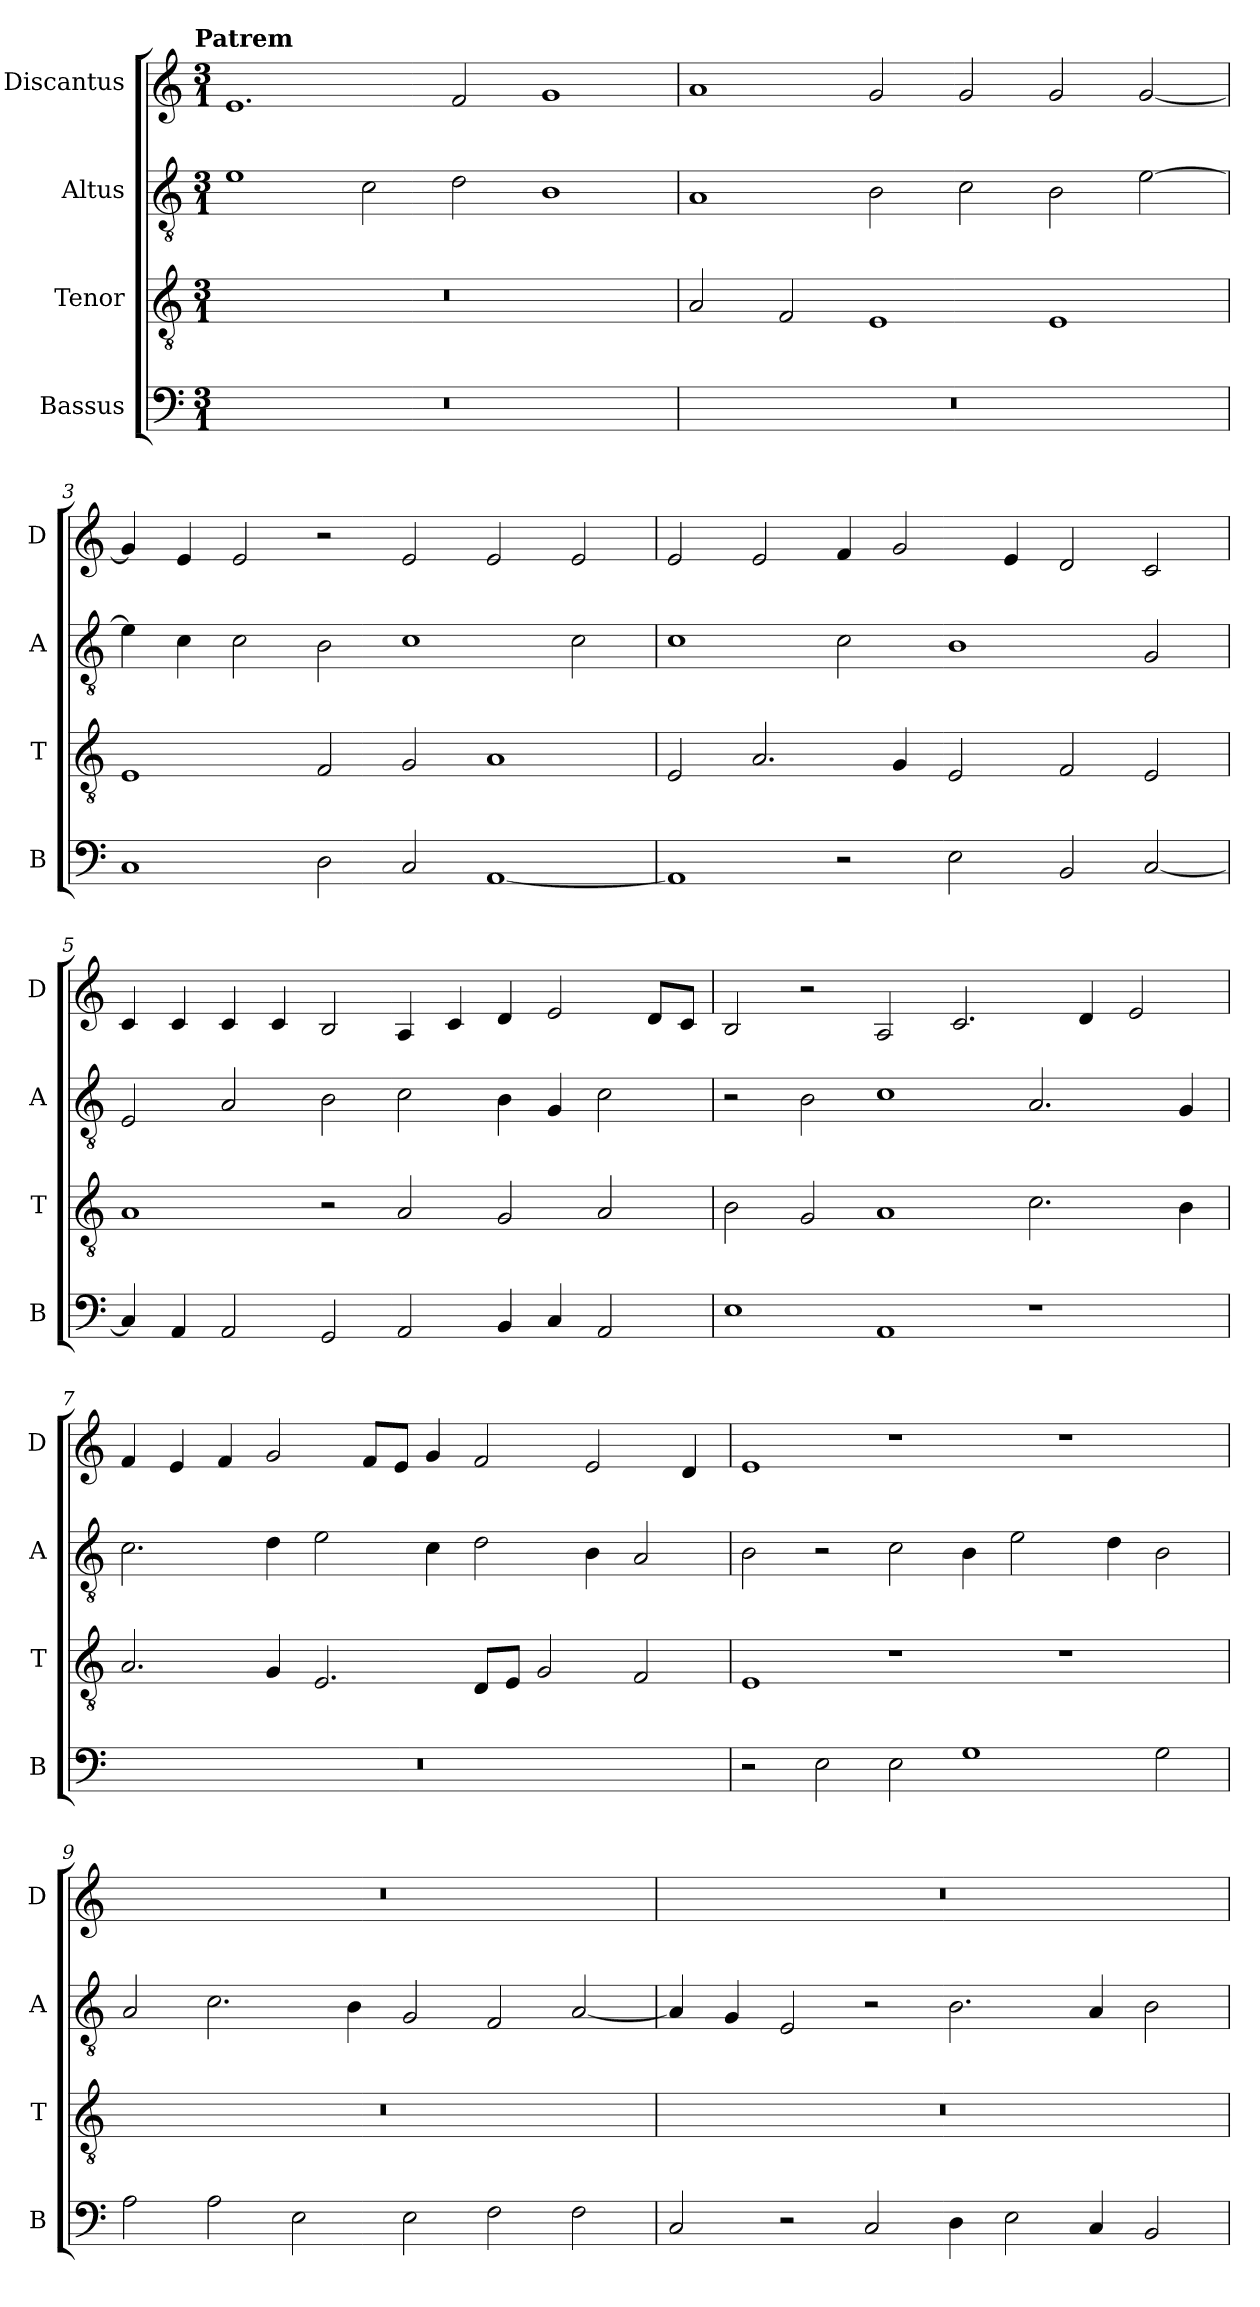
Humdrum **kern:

**kern	**kern	**kern	**kern
*part4	*part3	*part2	*part1
*staff4	*staff3	*staff2	*staff1
*I"Bassus	*I"Tenor	*I"Altus	*I"Discantus
*I'B	*I'T	*I'A	*I'D
*clefF4	*clefGv2	*clefGv2	*clefG2
*k[]	*k[]	*k[]	*k[]
!!LO:TX:omd:t=Patrem
*M3/1	*M3/1	*M3/1	*M3/1
=1	=1	=1	=1
0.r	0.r	1e	1.e
.	.	2c\	.
.	.	2d\	2f/
.	.	1B	1g
=2	=2	=2	=2
0.r	2A/	1A	1a
.	2F/	.	.
.	1E	2B\	2g/
.	.	2c\	2g/
.	1E	2B\	2g/
.	.	[2e\	[2g/
=3	=3	=3	=3
1C	1E	4e\]	4g/]
.	.	4c\	4e/
.	.	2c\	2e/
2D\	2F/	2B\	2r
2C/	2G/	1c	2e/
[1AA	1A	.	2e/
.	.	2c\	2e/
=4	=4	=4	=4
1AA]	2E/	1c	2e/
.	2.A/	.	2e/
2r	.	2c\	4f/
.	4G/	.	2g/
2E\	2E/	1B	.
.	.	.	4e/
2BB/	2F/	.	2d/
[2C/	2E/	2G/	2c/
=5	=5	=5	=5
4C/]	1A	2E/	4c/
4AA/	.	.	4c/
2AA/	.	2A/	4c/
.	.	.	4c/
2GG/	2r	2B\	2B/
2AA/	2A/	2c\	4A/
.	.	.	4c/
4BB/	2G/	4B\	4d/
4C/	.	4G/	2e/
2AA/	2A/	2c\	.
.	.	.	8d/L
.	.	.	8c/J
=6	=6	=6	=6
1E	2B\	2r	2B/
.	2G/	2B\	2r
1AA	1A	1c	2A/
.	.	.	2.c/
1r	2.c\	2.A/	.
.	.	.	4d/
.	.	.	2e/
.	4B\	4G/	.
=7	=7	=7	=7
0.r	2.A/	2.c\	4f/
.	.	.	4e/
.	.	.	4f/
.	4G/	4d\	2g/
.	2.E/	2e\	.
.	.	.	8f/L
.	.	.	8e/J
.	.	4c\	4g/
.	8D/L	2d\	2f/
.	8E/J	.	.
.	2G/	.	.
.	.	4B\	2e/
.	2F/	2A/	.
.	.	.	4d/
=8	=8	=8	=8
2r	1E	2B\	1e
2E\	.	2r	.
2E\	1r	2c\	1r
1G	.	4B\	.
.	.	2e\	.
.	1r	.	1r
.	.	4d\	.
2G\	.	2B\	.
=9	=9	=9	=9
2A\	0.r	2A/	0.r
2A\	.	2.c\	.
2E\	.	.	.
.	.	4B\	.
2E\	.	2G/	.
2F\	.	2F/	.
2F\	.	[2A/	.
=10	=10	=10	=10
2C/	0.r	4A/]	0.r
.	.	4G/	.
2r	.	2E/	.
2C/	.	2r	.
4D\	.	2.B\	.
2E\	.	.	.
4C/	.	4A/	.
2BB/	.	2B\	.
=	=	=	=
*-	*-	*-	*-
